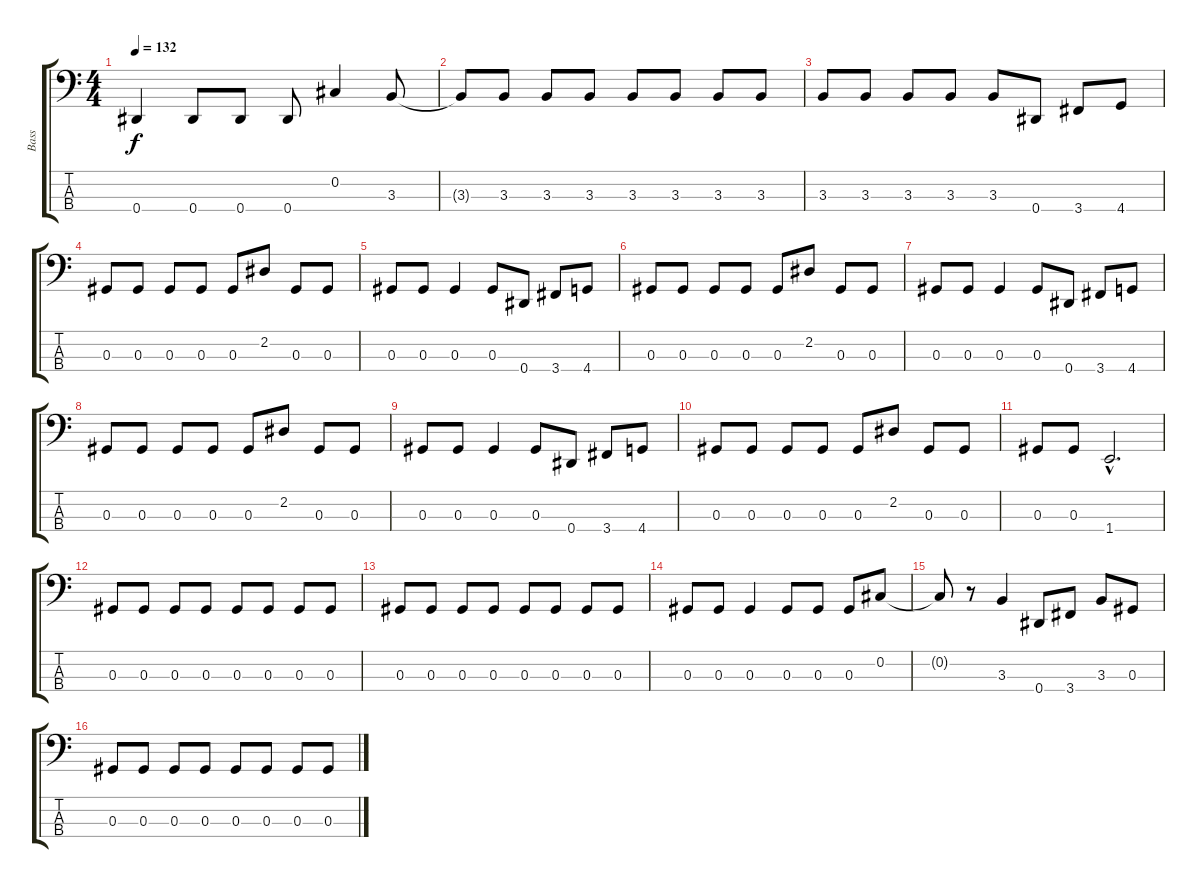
\track ("Bass" "Bass") {instrument electricbassfinger}
\staff {score tabs}
\tuning (Gb2 Db2 Ab1 Eb1) {hide}
\ts (4 4)
\tempo 132
\clef f4
\ks c
0.4.4{dy f} 0.4.8 0.4.8 0.4.8 0.2.4 3.3.8 |
3.3{t}.8 3.3.8 3.3.8 3.3.8 3.3.8 3.3.8 3.3.8 3.3.8 |
3.3.8 3.3.8 3.3.8 3.3.8 3.3.8 0.4.8 3.4.8 4.4.8 |
0.3.8 0.3.8 0.3.8 0.3.8 0.3.8 2.2.8 0.3.8 0.3.8 |
0.3.8 0.3.8 0.3.4 0.3.8 0.4.8 3.4.8 4.4.8 |
0.3.8 0.3.8 0.3.8 0.3.8 0.3.8 2.2.8 0.3.8 0.3.8 |
0.3.8 0.3.8 0.3.4 0.3.8 0.4.8 3.4.8 4.4.8 |
0.3.8 0.3.8 0.3.8 0.3.8 0.3.8 2.2.8 0.3.8 0.3.8 |
0.3.8 0.3.8 0.3.4 0.3.8 0.4.8 3.4.8 4.4.8 |
0.3.8 0.3.8 0.3.8 0.3.8 0.3.8 2.2.8 0.3.8 0.3.8 |
0.3.8 0.3.8 1.4{hac}.2{d} |
0.3.8 0.3.8 0.3.8 0.3.8 0.3.8 0.3.8 0.3.8 0.3.8 |
0.3.8 0.3.8 0.3.8 0.3.8 0.3.8 0.3.8 0.3.8 0.3.8 |
0.3.8 0.3.8 0.3.4 0.3.8 0.3.8 0.3.8 0.2.8 |
0.2{t}.8 r.8 3.3.4 0.4.8 3.4.8 3.3.8 0.3.8 |
0.3.8 0.3.8 0.3.8 0.3.8 0.3.8 0.3.8 0.3.8 0.3.8
